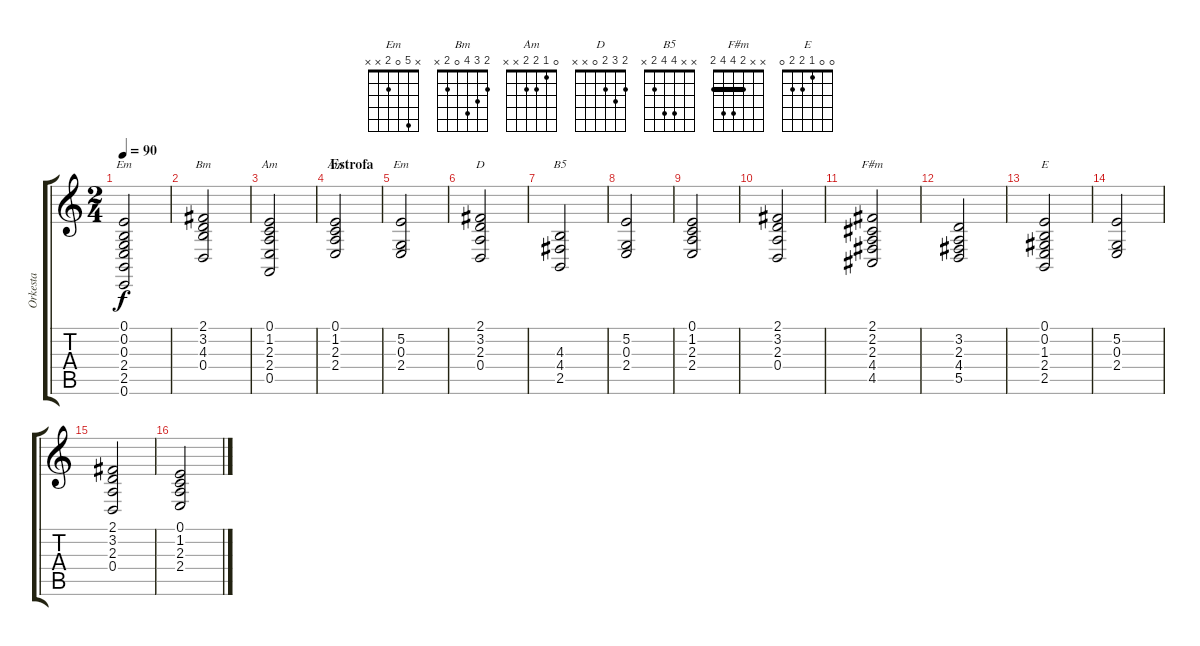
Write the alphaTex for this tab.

\track ("Orkesta" "Orkesta") {instrument stringensemble1}
\staff {score tabs}
\tuning (E4 B3 G3 D3 A2 E2) {hide}
\chord ("Em" 0 0 0 2 2 0)
\chord ("Bm" 2 3 4 0 2 x)
\chord ("Am" 0 1 2 2 0 x)
\chord ("Am" 0 1 2 2 x x)
\chord ("Em" x 5 0 2 x x)
\chord ("D" 2 3 2 0 x x)
\chord ("B5" x x 4 4 2 x)
\chord ("F#m" x x 2 4 4 2) {barre 2}
\chord ("E" 0 0 1 2 2 0)
\ts (2 4)
\tempo 90
\clef g2
\ks c
(0.1 0.2 0.3 2.4 2.5 0.6).2{ch "Em" dy f} |
(2.1 3.2 4.3 0.4).2{ch "Bm"} |
(0.1 1.2 2.3 2.4 0.5).2{ch "Am"} |
\section ("" "Estrofa ")
(0.1 1.2 2.3 2.4).2{ch "Am"} |
(5.2 0.3 2.4).2{ch "Em"} |
(2.1 3.2 2.3 0.4).2{ch "D"} |
(4.3 4.4 2.5).2{ch "B5"} |
(5.2 0.3 2.4).2 |
(0.1 1.2 2.3 2.4).2 |
(2.1 3.2 2.3 0.4).2 |
(2.1 2.2 2.3 4.4 4.5).2{ch "F#m"} |
(3.2 2.3 4.4 5.5).2 |
(0.1 0.2 1.3 2.4 2.5).2{ch "E"} |
(5.2 0.3 2.4).2 |
(2.1 3.2 2.3 0.4).2 |
(0.1 1.2 2.3 2.4).2
